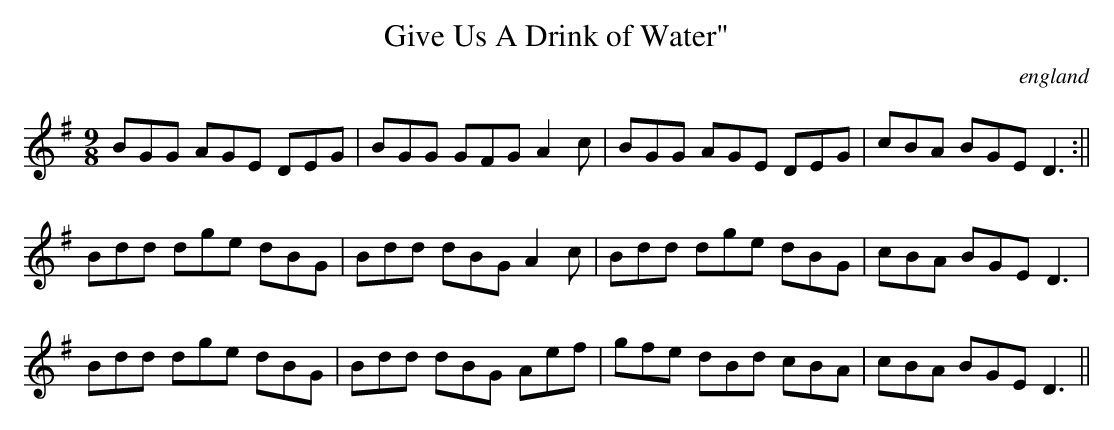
X:1
T:Give Us A Drink of Water"
O:england
M:9/8
L:1/8
K:G
BGG AGE DEG|BGG GFG A2c|BGG AGE DEG|cBA BGE D3:||
Bdd dge dBG|Bdd dBG A2c|Bdd dge dBG|cBA BGE D3|
Bdd dge dBG|Bdd dBG Aef|gfe dBd cBA|cBA BGE D3||
